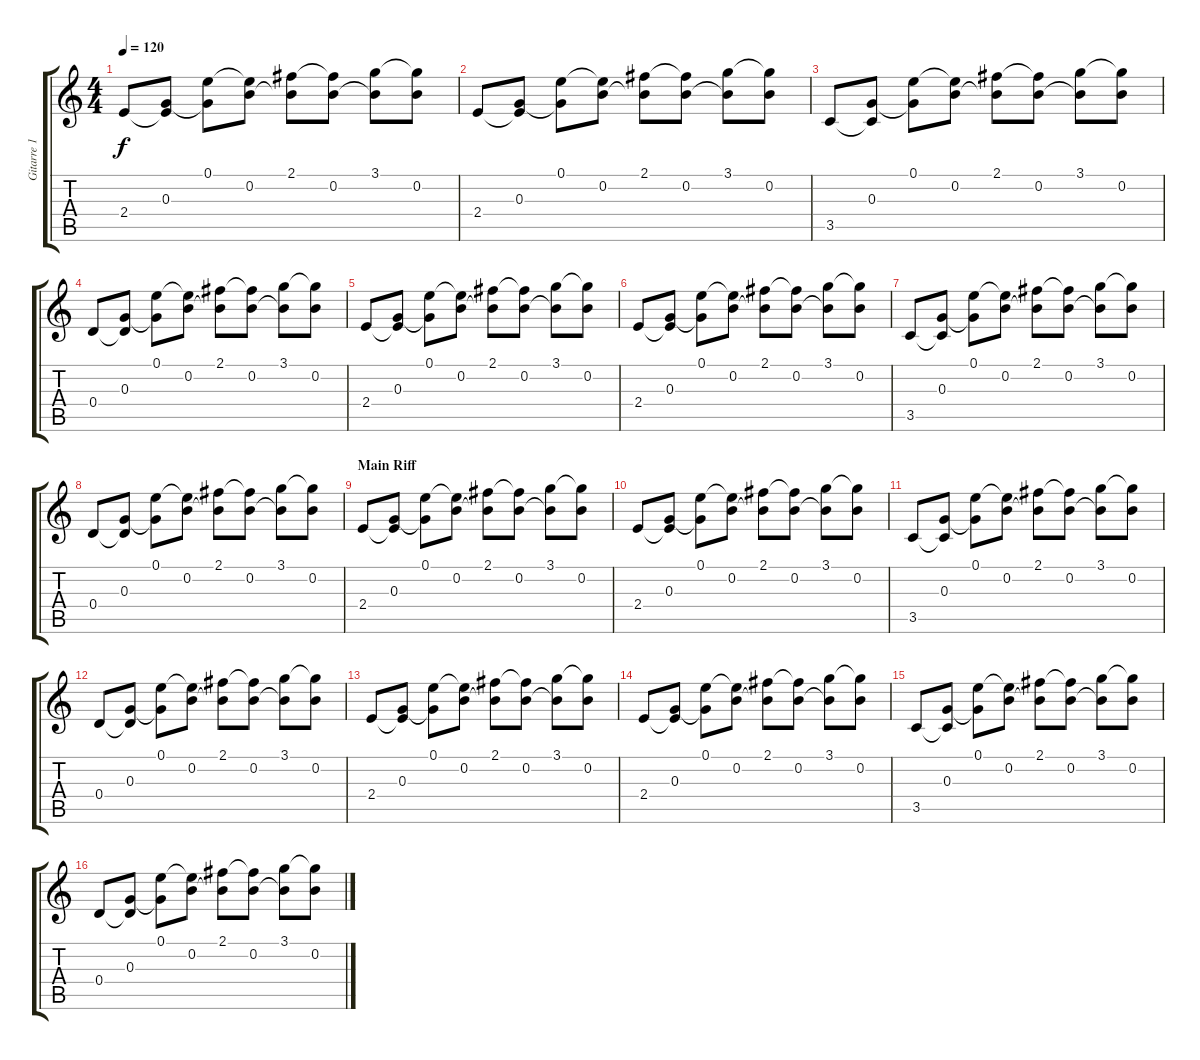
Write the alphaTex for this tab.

\track ("Gitarre 1" "Gitarre 1") {instrument acousticguitarsteel}
\staff {score tabs}
\tuning (E4 B3 G3 D3 A2 E2) {hide}
\ts (4 4)
\tempo 120
\clef g2
\ks c
2.4.8{dy f} (0.3 2.4{t}).8 (0.1 0.3{t}).8 (0.1{t} 0.2).8 (2.1 0.2{t}).8 (2.1{t} 0.2).8 (3.1 0.2{t}).8 (3.1{t} 0.2).8 |
2.4.8 (0.3 2.4{t}).8 (0.1 0.3{t}).8 (0.1{t} 0.2).8 (2.1 0.2{t}).8 (2.1{t} 0.2).8 (3.1 0.2{t}).8 (3.1{t} 0.2).8 |
3.5.8 (0.3 3.5{t}).8 (0.1 0.3{t}).8 (0.1{t} 0.2).8 (2.1 0.2{t}).8 (2.1{t} 0.2).8 (3.1 0.2{t}).8 (3.1{t} 0.2).8 |
0.4.8 (0.3 0.4{t}).8 (0.1 0.3{t}).8 (0.1{t} 0.2).8 (2.1 0.2{t}).8 (2.1{t} 0.2).8 (3.1 0.2{t}).8 (3.1{t} 0.2).8 |
2.4.8 (0.3 2.4{t}).8 (0.1 0.3{t}).8 (0.1{t} 0.2).8 (2.1 0.2{t}).8 (2.1{t} 0.2).8 (3.1 0.2{t}).8 (3.1{t} 0.2).8 |
2.4.8 (0.3 2.4{t}).8 (0.1 0.3{t}).8 (0.1{t} 0.2).8 (2.1 0.2{t}).8 (2.1{t} 0.2).8 (3.1 0.2{t}).8 (3.1{t} 0.2).8 |
3.5.8 (0.3 3.5{t}).8 (0.1 0.3{t}).8 (0.1{t} 0.2).8 (2.1 0.2{t}).8 (2.1{t} 0.2).8 (3.1 0.2{t}).8 (3.1{t} 0.2).8 |
0.4.8 (0.3 0.4{t}).8 (0.1 0.3{t}).8 (0.1{t} 0.2).8 (2.1 0.2{t}).8 (2.1{t} 0.2).8 (3.1 0.2{t}).8 (3.1{t} 0.2).8 |
\section ("" "Main Riff")
2.4.8 (0.3 2.4{t}).8 (0.1 0.3{t}).8 (0.1{t} 0.2).8 (2.1 0.2{t}).8 (2.1{t} 0.2).8 (3.1 0.2{t}).8 (3.1{t} 0.2).8 |
2.4.8 (0.3 2.4{t}).8 (0.1 0.3{t}).8 (0.1{t} 0.2).8 (2.1 0.2{t}).8 (2.1{t} 0.2).8 (3.1 0.2{t}).8 (3.1{t} 0.2).8 |
3.5.8 (0.3 3.5{t}).8 (0.1 0.3{t}).8 (0.1{t} 0.2).8 (2.1 0.2{t}).8 (2.1{t} 0.2).8 (3.1 0.2{t}).8 (3.1{t} 0.2).8 |
0.4.8 (0.3 0.4{t}).8 (0.1 0.3{t}).8 (0.1{t} 0.2).8 (2.1 0.2{t}).8 (2.1{t} 0.2).8 (3.1 0.2{t}).8 (3.1{t} 0.2).8 |
2.4.8 (0.3 2.4{t}).8 (0.1 0.3{t}).8 (0.1{t} 0.2).8 (2.1 0.2{t}).8 (2.1{t} 0.2).8 (3.1 0.2{t}).8 (3.1{t} 0.2).8 |
2.4.8 (0.3 2.4{t}).8 (0.1 0.3{t}).8 (0.1{t} 0.2).8 (2.1 0.2{t}).8 (2.1{t} 0.2).8 (3.1 0.2{t}).8 (3.1{t} 0.2).8 |
3.5.8 (0.3 3.5{t}).8 (0.1 0.3{t}).8 (0.1{t} 0.2).8 (2.1 0.2{t}).8 (2.1{t} 0.2).8 (3.1 0.2{t}).8 (3.1{t} 0.2).8 |
0.4.8 (0.3 0.4{t}).8 (0.1 0.3{t}).8 (0.1{t} 0.2).8 (2.1 0.2{t}).8 (2.1{t} 0.2).8 (3.1 0.2{t}).8 (3.1{t} 0.2).8
